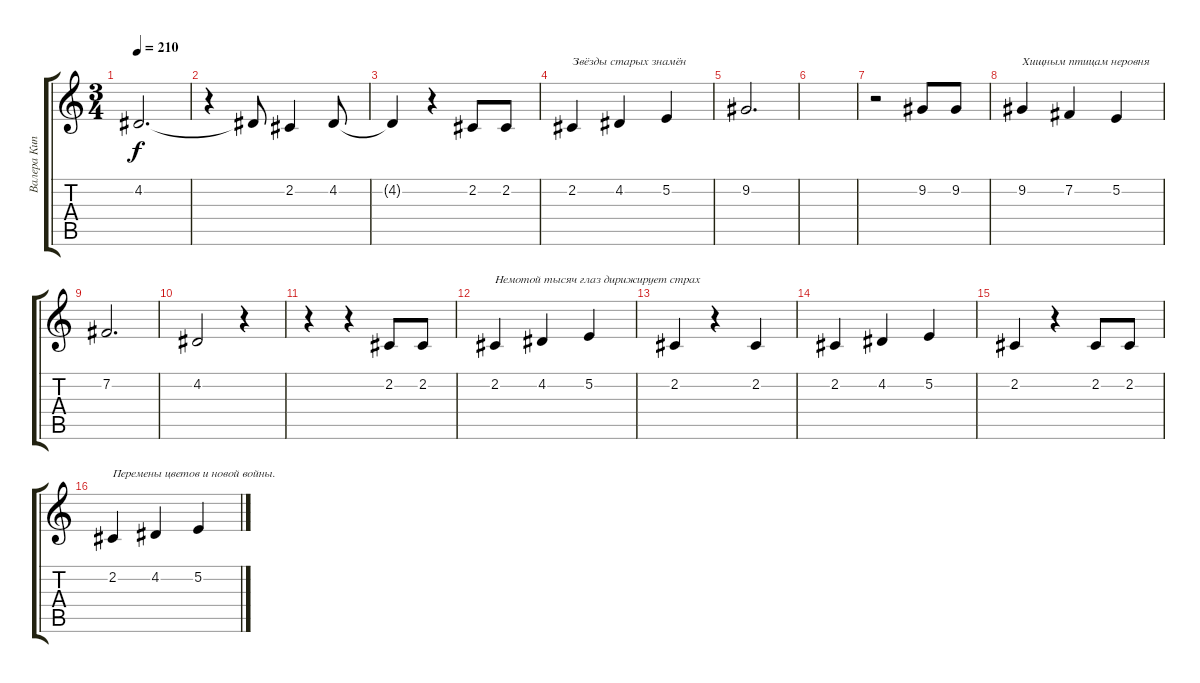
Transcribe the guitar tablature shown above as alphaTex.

\track ("Валера Кипелов" "Валера Кип") {instrument violin}
\staff {score tabs}
\tuning (E4 B3 G3 D3 A2 E2) {hide}
\ts (3 4)
\tempo 210
\clef g2
\ks c
4.2.2{d dy f} |
r.4 4.2{t}.8 2.2.4 4.2.8 |
4.2{t}.4 r.4 2.2.8 2.2.8 |
2.2.4{txt "Звёзды старых знамён"} 4.2.4 5.2.4 |
9.2.2{d} |
|
r.2 9.2.8 9.2.8 |
9.2.4{txt "Хищным птицам неровня"} 7.2.4 5.2.4 |
7.2.2{d} |
4.2.2 r.4 |
r.4 r.4 2.2.8 2.2.8 |
2.2.4{txt "Немотой тысяч глаз дирижирует страх"} 4.2.4 5.2.4 |
2.2.4 r.4 2.2.4 |
2.2.4 4.2.4 5.2.4 |
2.2.4 r.4 2.2.8 2.2.8 |
2.2.4{txt "Перемены цветов и новой войны."} 4.2.4 5.2.4
